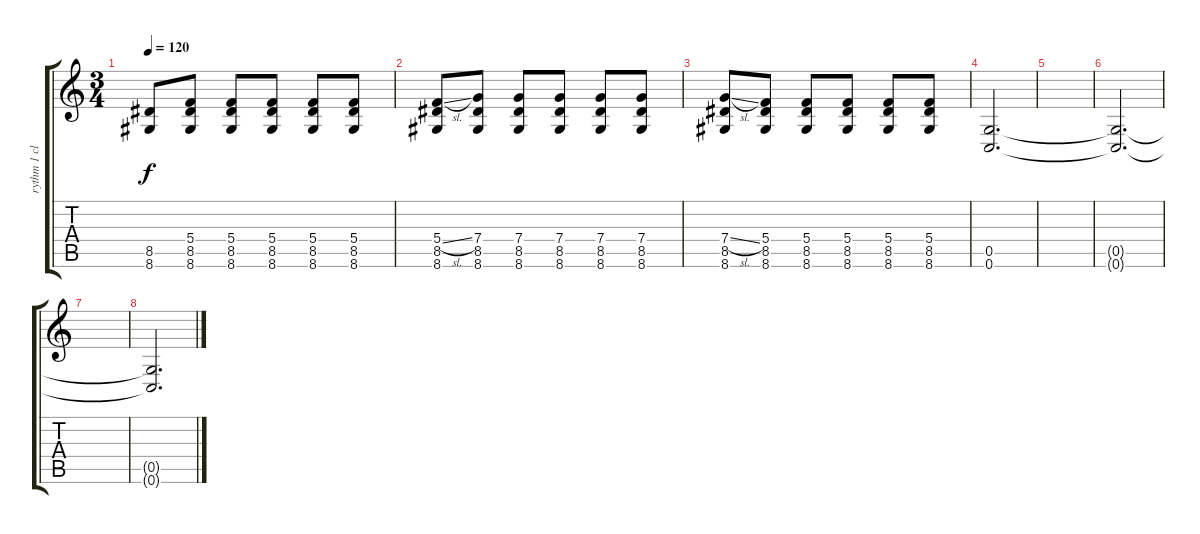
\track ("rythm 1 clean" "rythm 1 cl") {instrument electricguitarclean}
\staff {score tabs}
\tuning (D4 A3 F3 C3 G2 C2) {hide}
\ts (3 4)
\tempo 120
\clef g2
\ks c
(8.5 8.6).8{dy f} (5.4 8.5 8.6).8 (5.4 8.5 8.6).8 (5.4 8.5 8.6).8 (5.4 8.5 8.6).8 (5.4 8.5 8.6).8 |
(5.4{sl} 8.5 8.6).8 (7.4 8.5 8.6).8 (7.4 8.5 8.6).8 (7.4 8.5 8.6).8 (7.4 8.5 8.6).8 (7.4 8.5 8.6).8 |
(7.4{sl} 8.5 8.6).8 (5.4 8.5 8.6).8 (5.4 8.5 8.6).8 (5.4 8.5 8.6).8 (5.4 8.5 8.6).8 (5.4 8.5 8.6).8 |
(0.5 0.6).2{d} |
|
(0.5{t} 0.6{t}).2{d} |
|
(0.5{t} 0.6{t}).2{d}
